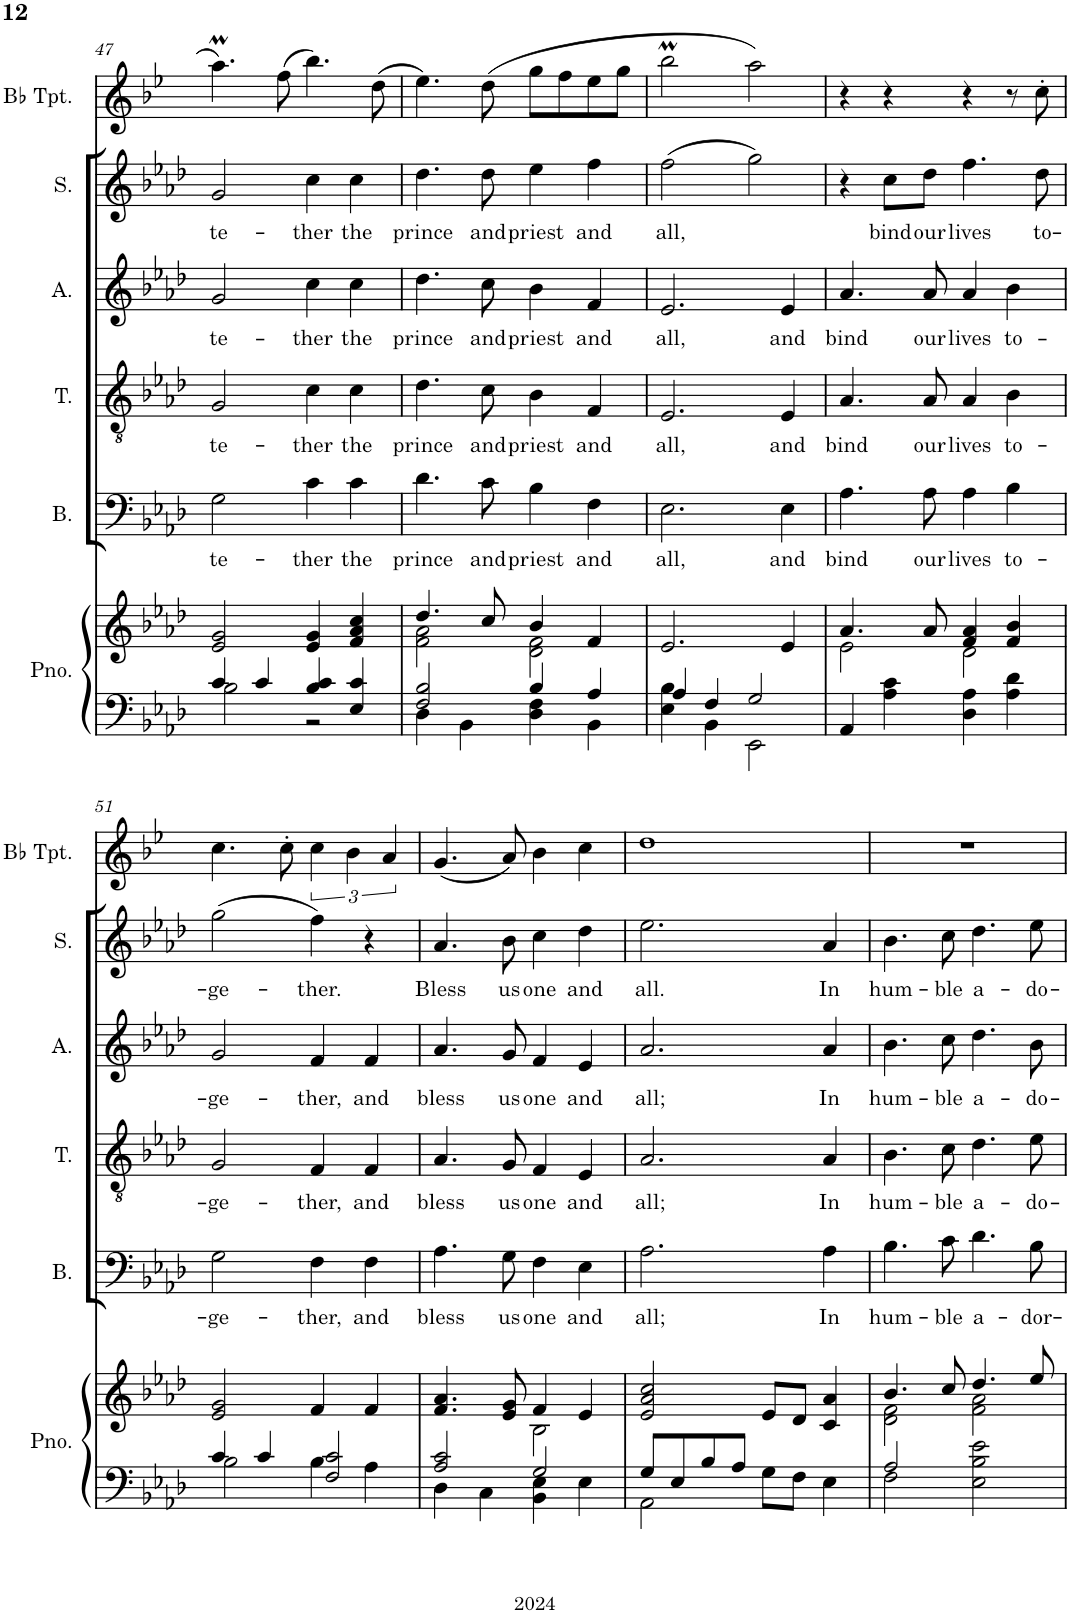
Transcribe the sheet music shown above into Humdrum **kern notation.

**kern	**kern	**kern	**text	**kern	**text	**kern	**text	**kern	**text	**kern
*part6	*part6	*part5	*part5	*part4	*part4	*part3	*part3	*part2	*part2	*part1
*staff7	*staff6	*staff5	*staff5	*staff4	*staff4	*staff3	*staff3	*staff2	*staff2	*staff1
*I"Piano	*	*I"Bass	*	*I"Tenor	*	*I"Alto	*	*I"Soprano	*	*I"Bb Trumpet
*I'Pno.	*	*I'B.	*	*I'T.	*	*I'A.	*	*I'S.	*	*I'Bb Tpt.
!!LO:PB:g=z
*clefF4	*clefG2	*clefF4	*	*clefGv2	*	*clefG2	*	*clefG2	*	*clefG2
*	*	*	*	*	*	*	*	*	*	*Trd1c2
*k[b-e-a-d-]	*k[b-e-a-d-]	*k[b-e-a-d-]	*	*k[b-e-a-d-]	*	*k[b-e-a-d-]	*	*k[b-e-a-d-]	*	*k[b-e-]
*M4/4	*M4/4	*M4/4	*	*M4/4	*	*M4/4	*	*M4/4	*	*M4/4
=47	=47	=47	=47	=47	=47	=47	=47	=47	=47	=47
*^	*	*	*	*	*	*	*	*	*	*
!	!	!	!	!LO:LY:b	!	!LO:LY:b	!	!LO:LY:b	!	!LO:LY:b	!
4c/	2B-\	2e-/ 2g/	2G\	te-	2G/	te-	2g/	te-	2g/	te-	4.aam\
4c/	.	.	.	.	.	.	.	.	.	.	.
.	.	.	.	.	.	.	.	.	.	.	(8ff\
!	!	!	!	!LO:LY:b	!	!LO:LY:b	!	!LO:LY:b	!	!LO:LY:b	!
4B-/ 4c/	2r	4e-/ 4g/	4c\	-ther	4c\	-ther	4cc\	-ther	4cc\	-ther	4.bb-\)
!	!	!	!	!LO:LY:b	!	!LO:LY:b	!	!LO:LY:b	!	!LO:LY:b	!
4E-/ 4c/	.	4f/ 4a-/ 4cc/	4c\	the	4c\	the	4cc\	the	4cc\	the	.
.	.	.	.	.	.	.	.	.	.	.	(8dd\
=48	=48	=48	=48	=48	=48	=48	=48	=48	=48	=48	=48
*	*	*^	*	*	*	*	*	*	*	*	*
!	!	!	!	!	!LO:LY:b	!	!LO:LY:b	!	!LO:LY:b	!	!LO:LY:b	!
2F/ 2B-/	4D-\	4.dd-/	2f\ 2a-\	4.d-\	prince	4.d-\	prince	4.dd-\	prince	4.dd-\	prince	4.ee-\)
.	4BB-\	.	.	.	.	.	.	.	.	.	.	.
!	!	!	!	!	!LO:LY:b	!	!LO:LY:b	!	!LO:LY:b	!	!LO:LY:b	!
.	.	8cc/	.	8c\	and	8c\	and	8cc\	and	8dd-\	and	(8dd\
!	!	!	!	!	!LO:LY:b	!	!LO:LY:b	!	!LO:LY:b	!	!LO:LY:b	!
4B-/	4D-\ 4F\	4b-/	2d-\ 2f\	4B-\	priest	4B-\	priest	4b-\	priest	4ee-\	priest	8gg\L
.	.	.	.	.	.	.	.	.	.	.	.	8ff\
!	!	!	!	!	!LO:LY:b	!	!LO:LY:b	!	!LO:LY:b	!	!LO:LY:b	!
4A-/	4BB-\	4f/	.	4F\	and	4F/	and	4f/	and	4ff\	and	8ee-\
.	.	.	.	.	.	.	.	.	.	.	.	8gg\J
*	*	*v	*v	*	*	*	*	*	*	*	*	*
=49	=49	=49	=49	=49	=49	=49	=49	=49	=49	=49	=49
!	!	!	!	!LO:LY:b	!	!LO:LY:b	!	!LO:LY:b	!	!LO:LY:b	!
4A-/	4E-\ 4B-\	2.e-/	2.E-\	all,	2.E-/	all,	2.e-/	all,	(2ff\	all,	2bb-M\
4F/	4BB-\	.	.	.	.	.	.	.	.	.	.
2G/	2EE-\	.	.	.	.	.	.	.	2gg\)	.	2aa\)
!	!	!	!	!LO:LY:b	!	!LO:LY:b	!	!LO:LY:b	!	!	!
.	.	4e-/	4E-\	and	4E-/	and	4e-/	and	.	.	.
*v	*v	*	*	*	*	*	*	*	*	*	*
=50	=50	=50	=50	=50	=50	=50	=50	=50	=50	=50
*	*^	*	*	*	*	*	*	*	*	*
!	!	!	!	!LO:LY:b	!	!LO:LY:b	!	!LO:LY:b	!	!	!
4AA-/	4.a-/	2e-\	4.A-\	bind	4.A-/	bind	4.a-/	bind	4r	.	4r
!	!	!	!	!	!	!	!	!	!	!LO:LY:b	!
4A-\ 4c\	.	.	.	.	.	.	.	.	8cc\L	bind	4r
!	!	!	!	!LO:LY:b	!	!LO:LY:b	!	!LO:LY:b	!	!LO:LY:b	!
.	8a-/	.	8A-\	our	8A-/	our	8a-/	our	8dd-\J	our	.
!	!	!	!	!LO:LY:b	!	!LO:LY:b	!	!LO:LY:b	!	!LO:LY:b	!
4D-\ 4A-\	4f/ 4a-/	2d-\	4A-\	lives	4A-/	lives	4a-/	lives	4.ff\	lives	4r
!	!	!	!	!LO:LY:b	!	!LO:LY:b	!	!LO:LY:b	!	!	!
4A-\ 4d-\	4f/ 4b-/	.	4B-\	to-	4B-\	to-	4b-\	to-	.	.	8r
!	!	!	!	!	!	!	!	!	!	!LO:LY:b	!
.	.	.	.	.	.	.	.	.	8dd-\	to-	8cc'\
*	*v	*v	*	*	*	*	*	*	*	*	*
!!LO:LB:g=z
=51	=51	=51	=51	=51	=51	=51	=51	=51	=51	=51
*^	*	*	*	*	*	*	*	*	*	*
!	!	!	!	!LO:LY:b	!	!LO:LY:b	!	!LO:LY:b	!	!LO:LY:b	!
4c/	2B-\	2e-/ 2g/	2G\	-ge-	2G/	-ge-	2g/	-ge-	(2gg\	-ge-	4.cc\
4c/	.	.	.	.	.	.	.	.	.	.	.
.	.	.	.	.	.	.	.	.	.	.	8cc'\
!	!	!	!	!LO:LY:b	!	!LO:LY:b	!	!LO:LY:b	!	!LO:LY:b	!
2F/ 2c/	4B-\	4f/	4F\	-ther,	4F/	-ther,	4f/	-ther,	4ff\)	-ther.	6cc\
.	.	.	.	.	.	.	.	.	.	.	6b-\
!	!	!	!	!LO:LY:b	!	!LO:LY:b	!	!LO:LY:b	!	!	!
.	4A-\	4f/	4F\	and	4F/	and	4f/	and	4r	.	.
.	.	.	.	.	.	.	.	.	.	.	6a/
=52	=52	=52	=52	=52	=52	=52	=52	=52	=52	=52	=52
*	*	*^	*	*	*	*	*	*	*	*	*
!	!	!	!	!	!LO:LY:b	!	!LO:LY:b	!	!LO:LY:b	!	!LO:LY:b	!
2A-/ 2c/	4D-\	4.f/ 4.a-/	2ryy	4.A-\	bless	4.A-/	bless	4.a-/	bless	4.a-/	Bless	(4.g/
.	4C\	.	.	.	.	.	.	.	.	.	.	.
!	!	!	!	!	!LO:LY:b	!	!LO:LY:b	!	!LO:LY:b	!	!LO:LY:b	!
.	.	8e-/ 8g/	.	8G\	us	8G/	us	8g/	us	8b-\	us	8a/)
!	!	!	!	!	!LO:LY:b	!	!LO:LY:b	!	!LO:LY:b	!	!LO:LY:b	!
2G/	4BB-\ 4E-\	4f/	2B-\	4F\	one	4F/	one	4f/	one	4cc\	one	4b-\
!	!	!	!	!	!LO:LY:b	!	!LO:LY:b	!	!LO:LY:b	!	!LO:LY:b	!
.	4E-\	4e-/	.	4E-\	and	4E-/	and	4e-/	and	4dd-\	and	4cc\
*	*	*v	*v	*	*	*	*	*	*	*	*	*
=53	=53	=53	=53	=53	=53	=53	=53	=53	=53	=53	=53
!	!	!	!	!LO:LY:b	!	!LO:LY:b	!	!LO:LY:b	!	!LO:LY:b	!
8G/L	2AA-\	2e-/ 2a-/ 2cc/	2.A-\	all;	2.A-/	all;	2.a-/	all;	2.ee-\	all.	1dd
8E-/	.	.	.	.	.	.	.	.	.	.	.
8B-/	.	.	.	.	.	.	.	.	.	.	.
8A-/J	.	.	.	.	.	.	.	.	.	.	.
8G\L	2ryy	8e-/L	.	.	.	.	.	.	.	.	.
8F\J	.	8d-/J	.	.	.	.	.	.	.	.	.
!	!	!	!	!LO:LY:b	!	!LO:LY:b	!	!LO:LY:b	!	!LO:LY:b	!
4E-\	.	4c/ 4a-/	4A-\	In	4A-/	In	4a-/	In	4a-/	In	.
=54	=54	=54	=54	=54	=54	=54	=54	=54	=54	=54	=54
*	*	*^	*	*	*	*	*	*	*	*	*
!	!	!	!	!	!LO:LY:b	!	!LO:LY:b	!	!LO:LY:b	!	!LO:LY:b	!
2A-/	2F\	4.b-/	2d-\ 2f\	4.B-\	hum-	4.B-\	hum-	4.b-\	hum-	4.b-\	hum-	1r
!	!	!	!	!	!LO:LY:b	!	!LO:LY:b	!	!LO:LY:b	!	!LO:LY:b	!
.	.	8cc/	.	8c\	-ble	8c\	-ble	8cc\	-ble	8cc\	-ble	.
!	!	!	!	!	!LO:LY:b	!	!LO:LY:b	!	!LO:LY:b	!	!LO:LY:b	!
2E-\ 2B-\ 2e-\	2ryy	4.dd-/	2f\ 2a-\	4.d-\	a-	4.d-\	a-	4.dd-\	a-	4.dd-\	a-	.
!	!	!	!	!	!LO:LY:b	!	!LO:LY:b	!	!LO:LY:b	!	!LO:LY:b	!
.	.	8ee-/	.	8B-\	-dor-	8e-\	-do-	8b-\	-do-	8ee-\	-do-	.
*v	*v	*	*	*	*	*	*	*	*	*	*	*
*	*v	*v	*	*	*	*	*	*	*	*	*
=	=	=	=	=	=	=	=	=	=	=
*-	*-	*-	*-	*-	*-	*-	*-	*-	*-	*-
